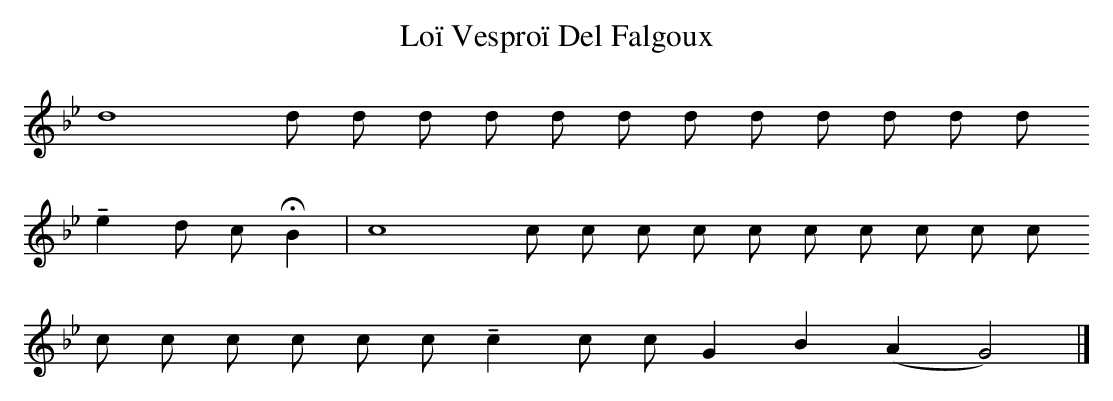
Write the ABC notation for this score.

X:1
T:Loï Vesproï Del Falgoux
L:1/8
K:Gm
d8 d d d d d d d d d d d d
!tenuto! e2 d c !fermata! B2 | c8 c c c c c c c c c c
c c c c c c !tenuto! c2 c c G2 B2 (A2 G4) |]
